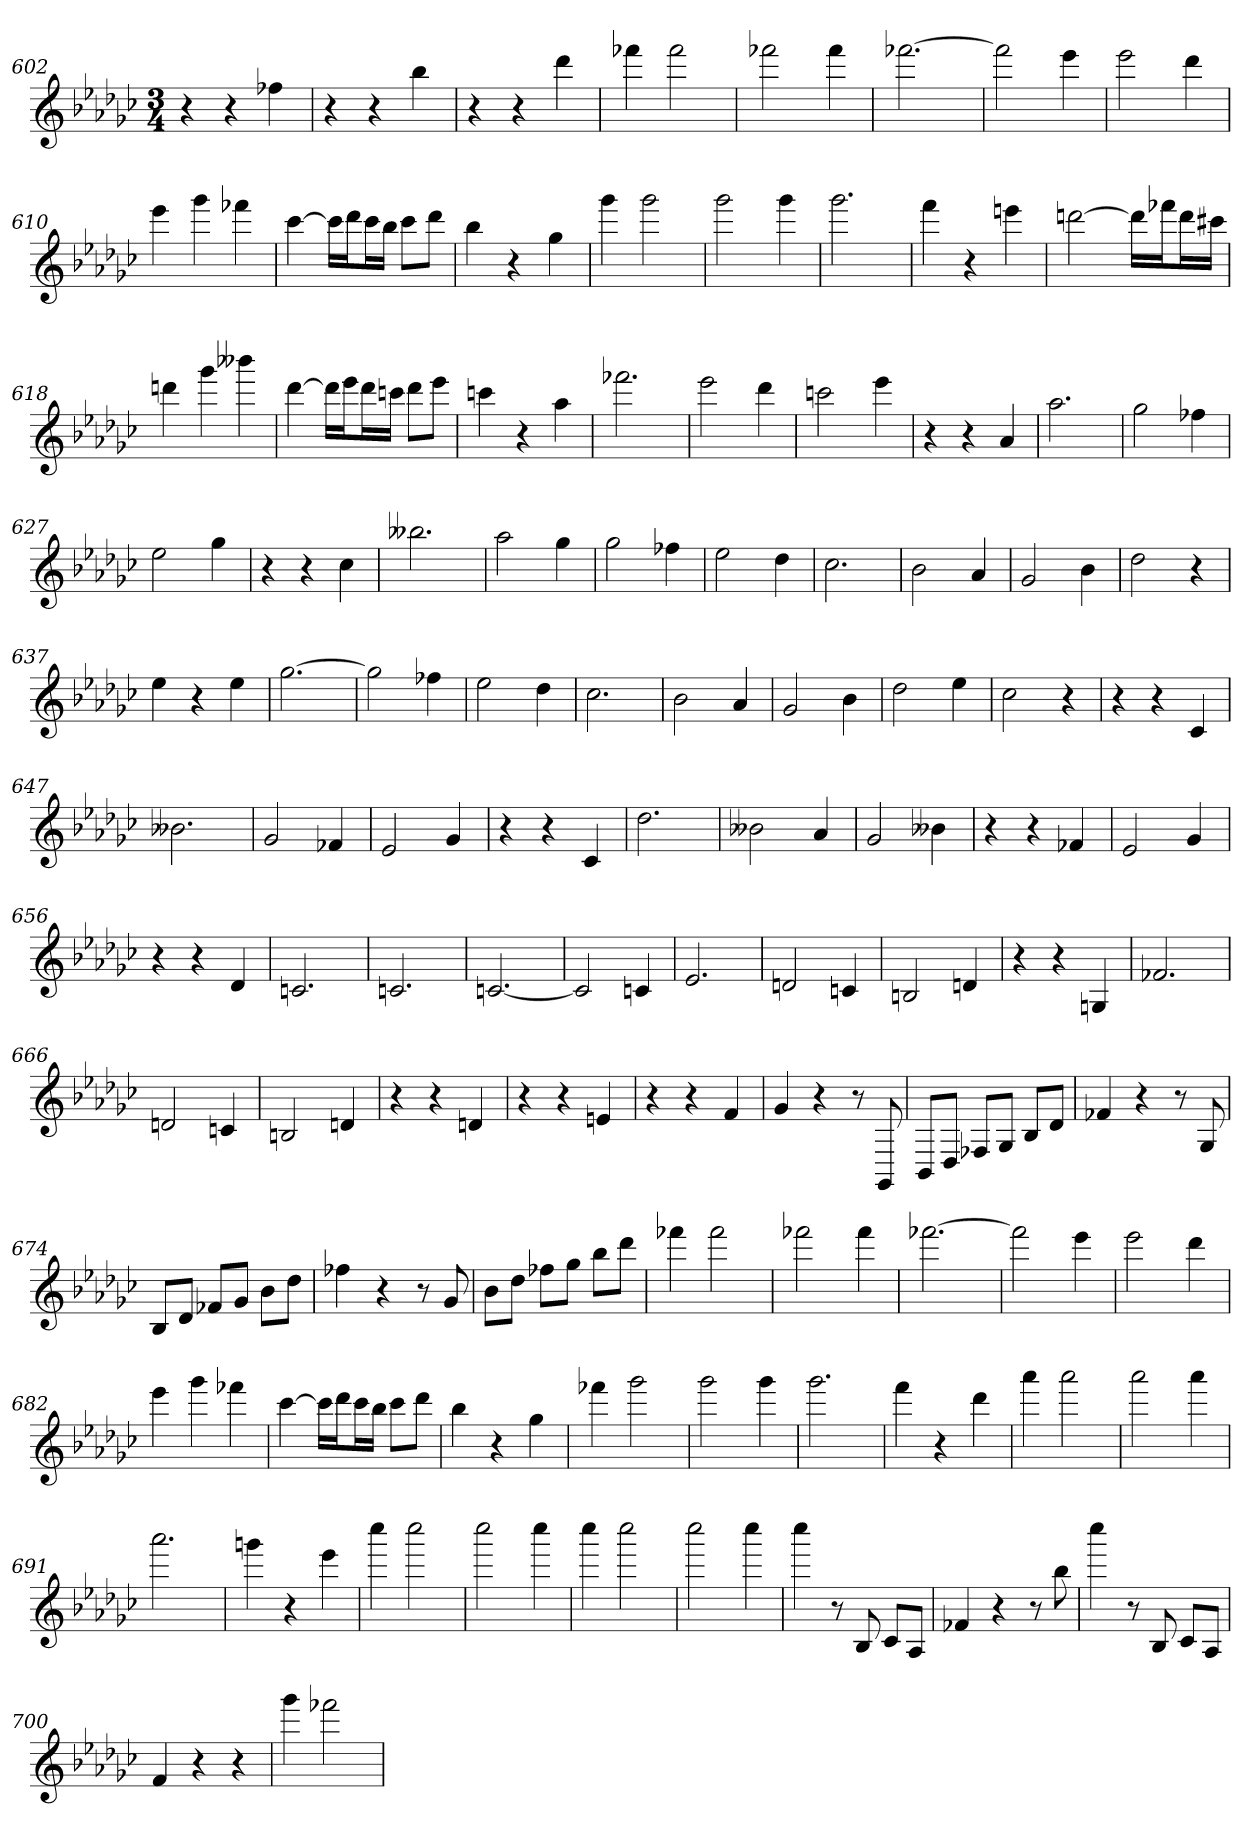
**kern
*part1
*staff1
*clefG2
*k[b-e-a-d-g-c-]
*G-:
*M3/4
=602
4r
4r
4ff-X
=603
4r
4r
4bb-
=604
4r
4r
4ddd-
=605
4fff-X
2fff-
=606
2fff-X
4fff-
=607
[2.fff-X
=608
2fff-]
4eee-
=609
2eee-
4ddd-
=610
4eee-
4ggg-
4fff-X
=611
[4ccc-
16ccc-\LL]
16ddd-\J
16ccc-\L
16bb-\JJ
8ccc-\L
8ddd-\J
=612
4bb-
4r
4gg-
=613
4ggg-
2ggg-
=614
2ggg-
4ggg-
=615
2.ggg-
=616
4fff
4r
4eeen
=617
[2dddn
16ddd\LL]
16fff-X\J
16ddd\L
16ccc#X\JJ
=618
4dddn
4ggg-
4bbb--X
=619
[4ddd-
16ddd-\LL]
16eee-\J
16ddd-\L
16cccn\JJ
8ddd-\L
8eee-\J
=620
4cccn
4r
4aa-
=621
2.fff-X
=622
2eee-
4ddd-
=623
2cccn
4eee-
=624
4r
4r
4a-
=625
2.aa-
=626
2gg-
4ff-X
=627
2ee-
4gg-
=628
4r
4r
4cc-
=629
2.bb--X
=630
2aa-
4gg-
=631
2gg-
4ff-X
=632
2ee-
4dd-
=633
2.cc-
=634
2b-
4a-
=635
2g-
4b-
=636
2dd-
4r
=637
4ee-
4r
4ee-
=638
[2.gg-
=639
2gg-]
4ff-X
=640
2ee-
4dd-
=641
2.cc-
=642
2b-
4a-
=643
2g-
4b-
=644
2dd-
4ee-
=645
2cc-
4r
=646
4r
4r
4c-
=647
2.b--X
=648
2g-
4f-X
=649
2e-
4g-
=650
4r
4r
4c-
=651
2.dd-
=652
2b--X
4a-
=653
2g-
4b--X
=654
4r
4r
4f-X
=655
2e-
4g-
=656
4r
4r
4d-
=657
2.cn
=658
2.cn
=659
[2.cn
=660
2c]
4cn
=661
2.e-
=662
2dn
4cn
=663
2Bn
4dn
=664
4r
4r
4Gn
=665
2.f-X
=666
2dn
4cn
=667
2Bn
4dn
=668
4r
4r
4dn
=669
4r
4r
4en
=670
4r
4r
4f
=671
4g-
4r
8r
8GG-
=672
8BB-/L
8D-/J
8F-X/L
8G-/J
8B-/L
8d-/J
=673
4f-X
4r
8r
8G-
=674
8B-/L
8d-/J
8f-X/L
8g-/J
8b-\L
8dd-\J
=675
4ff-X
4r
8r
8g-
=676
8b-\L
8dd-\J
8ff-X\L
8gg-\J
8bb-\L
8ddd-\J
=677
4fff-X
2fff-
=678
2fff-X
4fff-
=679
[2.fff-X
=680
2fff-]
4eee-
=681
2eee-
4ddd-
=682
4eee-
4ggg-
4fff-X
=683
[4ccc-
16ccc-\LL]
16ddd-\J
16ccc-\L
16bb-\JJ
8ccc-\L
8ddd-\J
=684
4bb-
4r
4gg-
=685
4fff-X
2ggg-
=686
2ggg-
4ggg-
=687
2.ggg-
=688
4fff
4r
4ddd-
=689
4aaa-
2aaa-
=690
2aaa-
4aaa-
=691
2.aaa-
=692
4gggn
4r
4eee-
=693
4cccc-
2cccc-
=694
2cccc-
4cccc-
=695
4cccc-
2cccc-
=696
2cccc-
4cccc-
=697
4cccc-
8r
8B-
8c-/L
8A-/J
=698
4f-X
4r
8r
8bb-
=699
4cccc-
8r
8B-
8c-/L
8A-/J
=700
4f
4r
4r
=701
4ggg-
2fff-X
=
*-
